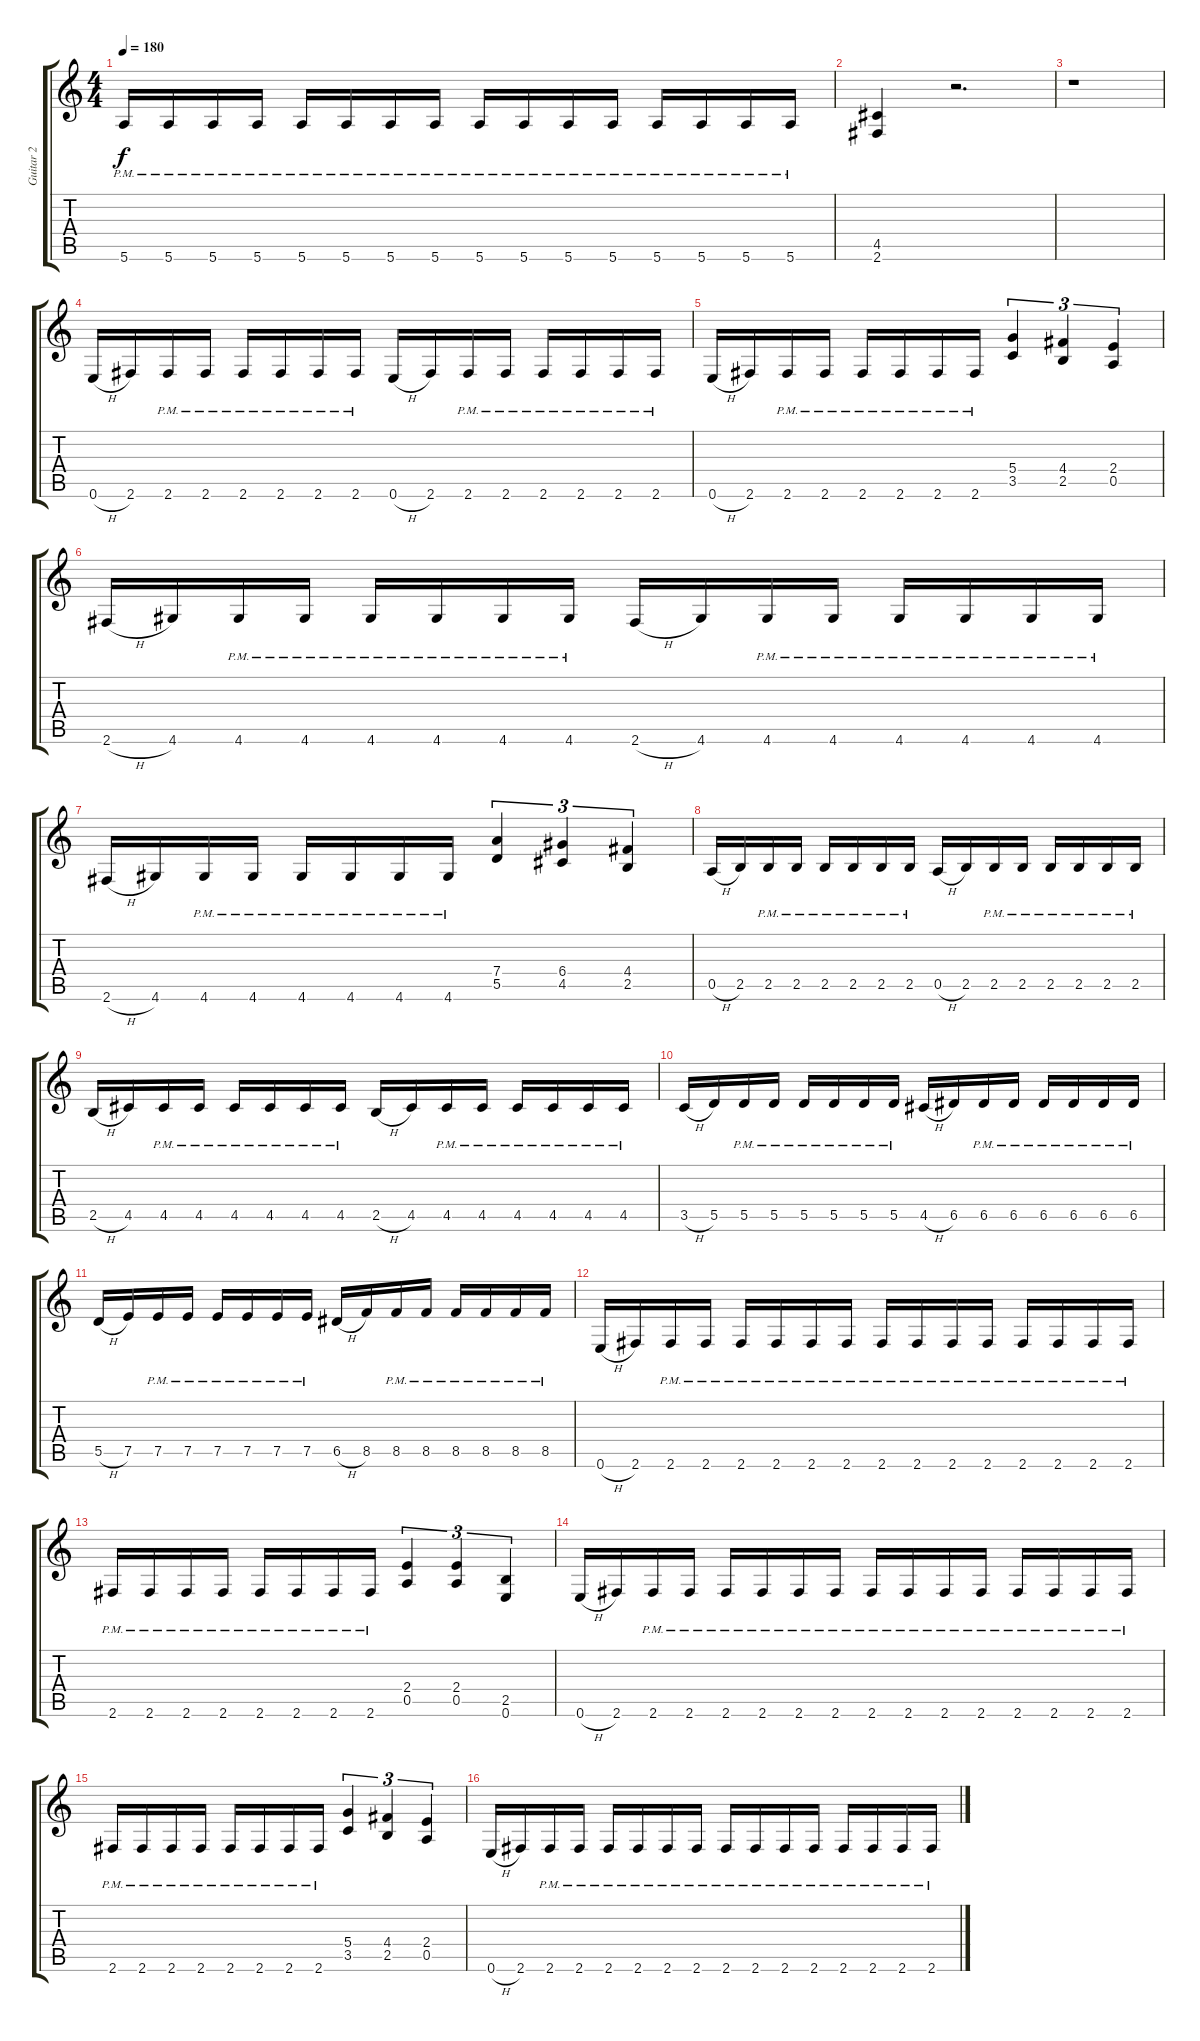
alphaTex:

\track ("Guitar 2" "Guitar 2") {instrument distortionguitar}
\staff {score tabs}
\tuning (E4 B3 G3 D3 A2 E2) {hide}
\ts (4 4)
\tempo 180
\clef g2
\ks c
5.6{pm}.16{dy f} 5.6{pm}.16 5.6{pm}.16 5.6{pm}.16 5.6{pm}.16 5.6{pm}.16 5.6{pm}.16 5.6{pm}.16 5.6{pm}.16 5.6{pm}.16 5.6{pm}.16 5.6{pm}.16 5.6{pm}.16 5.6{pm}.16 5.6{pm}.16 5.6{pm}.16 |
(4.5 2.6).4 r.2{d} |
r.1 |
0.6{h}.16 2.6.16 2.6{pm}.16 2.6{pm}.16 2.6{pm}.16 2.6{pm}.16 2.6{pm}.16 2.6{pm}.16 0.6{h}.16 2.6.16 2.6{pm}.16 2.6{pm}.16 2.6{pm}.16 2.6{pm}.16 2.6{pm}.16 2.6{pm}.16 |
0.6{h}.16 2.6.16 2.6{pm}.16 2.6{pm}.16 2.6{pm}.16 2.6{pm}.16 2.6{pm}.16 2.6{pm}.16 (5.4 3.5).4{tu (3 2)} (4.4 2.5).4{tu (3 2)} (2.4 0.5).4{tu (3 2)} |
2.6{h}.16 4.6.16 4.6{pm}.16 4.6{pm}.16 4.6{pm}.16 4.6{pm}.16 4.6{pm}.16 4.6{pm}.16 2.6{h}.16 4.6.16 4.6{pm}.16 4.6{pm}.16 4.6{pm}.16 4.6{pm}.16 4.6{pm}.16 4.6{pm}.16 |
2.6{h}.16 4.6.16 4.6{pm}.16 4.6{pm}.16 4.6{pm}.16 4.6{pm}.16 4.6{pm}.16 4.6{pm}.16 (7.4 5.5).4{tu (3 2)} (6.4 4.5).4{tu (3 2)} (4.4 2.5).4{tu (3 2)} |
0.5{h}.16 2.5.16 2.5{pm}.16 2.5{pm}.16 2.5{pm}.16 2.5{pm}.16 2.5{pm}.16 2.5{pm}.16 0.5{h}.16 2.5.16 2.5{pm}.16 2.5{pm}.16 2.5{pm}.16 2.5{pm}.16 2.5{pm}.16 2.5{pm}.16 |
2.5{h}.16 4.5.16 4.5{pm}.16 4.5{pm}.16 4.5{pm}.16 4.5{pm}.16 4.5{pm}.16 4.5{pm}.16 2.5{h}.16 4.5.16 4.5{pm}.16 4.5{pm}.16 4.5{pm}.16 4.5{pm}.16 4.5{pm}.16 4.5{pm}.16 |
3.5{h}.16 5.5.16 5.5{pm}.16 5.5{pm}.16 5.5{pm}.16 5.5{pm}.16 5.5{pm}.16 5.5{pm}.16 4.5{h}.16 6.5.16 6.5{pm}.16 6.5{pm}.16 6.5{pm}.16 6.5{pm}.16 6.5{pm}.16 6.5{pm}.16 |
5.5{h}.16 7.5.16 7.5{pm}.16 7.5{pm}.16 7.5{pm}.16 7.5{pm}.16 7.5{pm}.16 7.5{pm}.16 6.5{h}.16 8.5.16 8.5{pm}.16 8.5{pm}.16 8.5{pm}.16 8.5{pm}.16 8.5{pm}.16 8.5{pm}.16 |
0.6{h}.16 2.6.16 2.6{pm}.16 2.6{pm}.16 2.6{pm}.16 2.6{pm}.16 2.6{pm}.16 2.6{pm}.16 2.6{pm}.16 2.6{pm}.16 2.6{pm}.16 2.6{pm}.16 2.6{pm}.16 2.6{pm}.16 2.6{pm}.16 2.6{pm}.16 |
2.6{pm}.16 2.6{pm}.16 2.6{pm}.16 2.6{pm}.16 2.6{pm}.16 2.6{pm}.16 2.6{pm}.16 2.6{pm}.16 (2.4 0.5).4{tu (3 2)} (2.4 0.5).4{tu (3 2)} (2.5 0.6).4{tu (3 2)} |
0.6{h}.16 2.6.16 2.6{pm}.16 2.6{pm}.16 2.6{pm}.16 2.6{pm}.16 2.6{pm}.16 2.6{pm}.16 2.6{pm}.16 2.6{pm}.16 2.6{pm}.16 2.6{pm}.16 2.6{pm}.16 2.6{pm}.16 2.6{pm}.16 2.6{pm}.16 |
2.6{pm}.16 2.6{pm}.16 2.6{pm}.16 2.6{pm}.16 2.6{pm}.16 2.6{pm}.16 2.6{pm}.16 2.6{pm}.16 (5.4 3.5).4{tu (3 2)} (4.4 2.5).4{tu (3 2)} (2.4 0.5).4{tu (3 2)} |
0.6{h}.16 2.6.16 2.6{pm}.16 2.6{pm}.16 2.6{pm}.16 2.6{pm}.16 2.6{pm}.16 2.6{pm}.16 2.6{pm}.16 2.6{pm}.16 2.6{pm}.16 2.6{pm}.16 2.6{pm}.16 2.6{pm}.16 2.6{pm}.16 2.6{pm}.16
